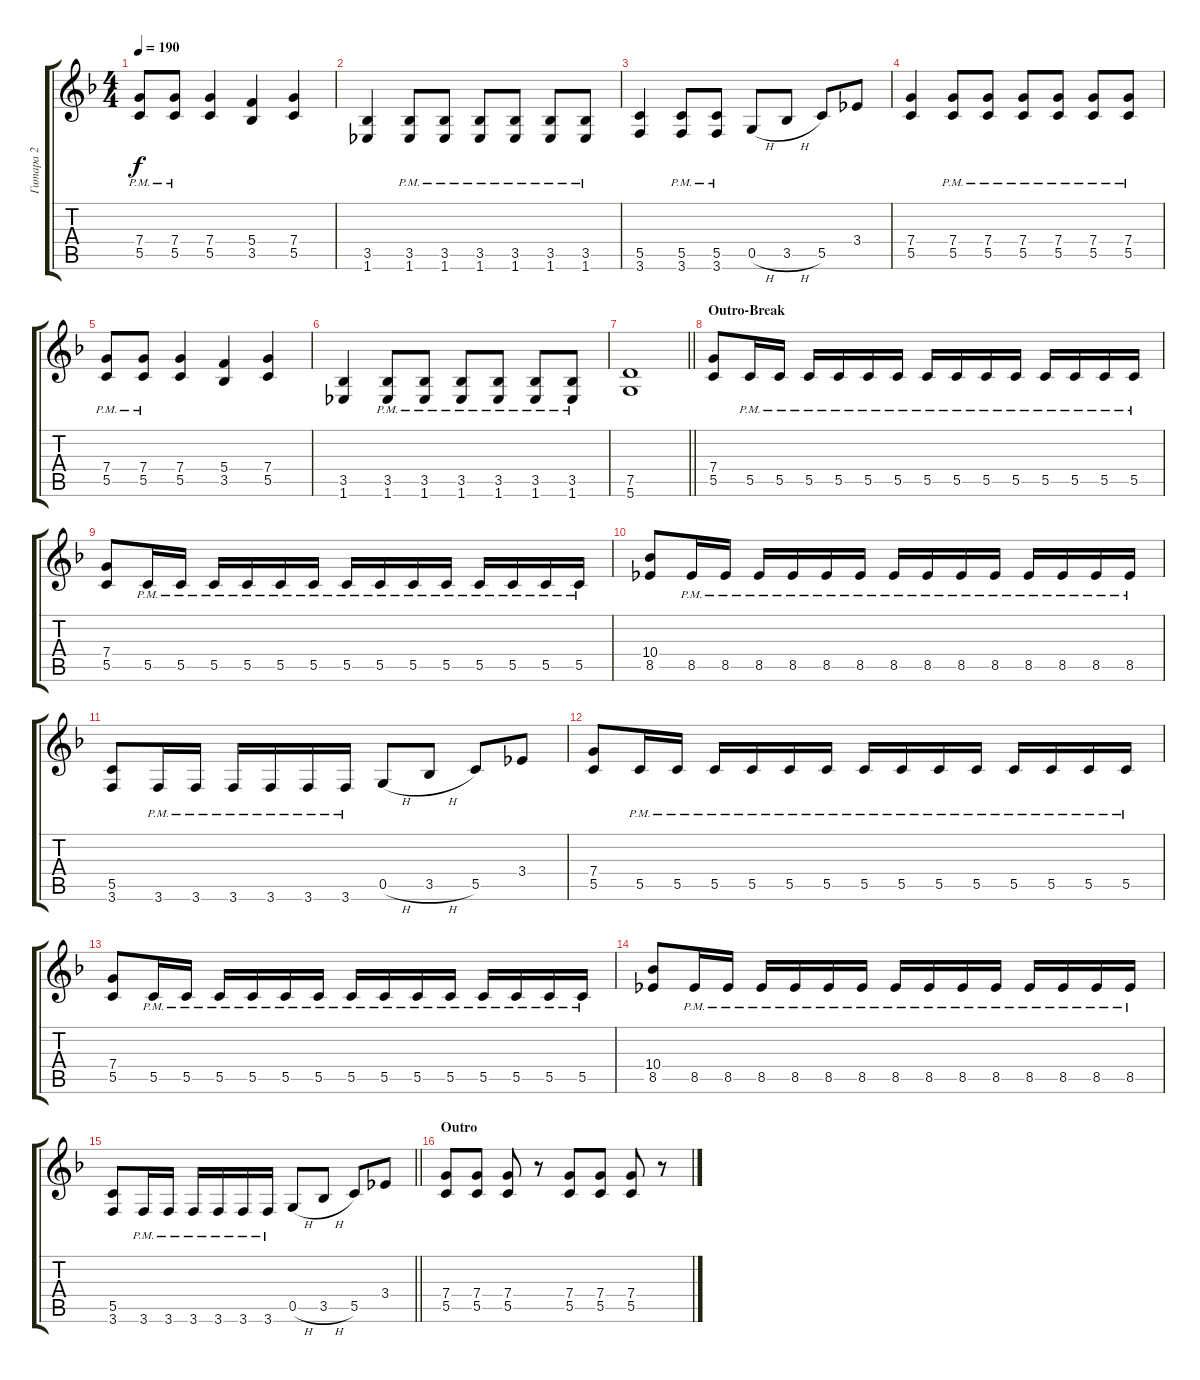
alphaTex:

\track ("Гитара 2" "Гитара 2") {instrument distortionguitar}
\staff {score tabs}
\tuning (D4 A3 F3 C3 G2 D2) {hide}
\ts (4 4)
\tempo 190
\clef g2
\ks dminor
(7.4{pm} 5.5{pm}).8{dy f} (7.4{pm} 5.5{pm}).8 (7.4 5.5).4 (5.4 3.5).4 (7.4 5.5).4 |
(3.5 1.6).4 (3.5{pm} 1.6{pm}).8 (3.5{pm} 1.6{pm}).8 (3.5{pm} 1.6{pm}).8 (3.5{pm} 1.6{pm}).8 (3.5{pm} 1.6{pm}).8 (3.5{pm} 1.6{pm}).8 |
(5.5 3.6).4 (5.5{pm} 3.6{pm}).8 (5.5{pm} 3.6{pm}).8 0.5{h}.8 3.5{h}.8 5.5.8 3.4.8 |
(7.4 5.5).4 (7.4{pm} 5.5{pm}).8 (7.4{pm} 5.5{pm}).8 (7.4{pm} 5.5{pm}).8 (7.4{pm} 5.5{pm}).8 (7.4{pm} 5.5{pm}).8 (7.4{pm} 5.5{pm}).8 |
(7.4{pm} 5.5{pm}).8 (7.4{pm} 5.5{pm}).8 (7.4 5.5).4 (5.4 3.5).4 (7.4 5.5).4 |
(3.5 1.6).4 (3.5{pm} 1.6{pm}).8 (3.5{pm} 1.6{pm}).8 (3.5{pm} 1.6{pm}).8 (3.5{pm} 1.6{pm}).8 (3.5{pm} 1.6{pm}).8 (3.5{pm} 1.6{pm}).8 |
\barLineRight lightlight
(7.5 5.6).1 |
\section ("" "Outro-Break")
(7.4 5.5).8 5.5{pm}.16 5.5{pm}.16 5.5{pm}.16 5.5{pm}.16 5.5{pm}.16 5.5{pm}.16 5.5{pm}.16 5.5{pm}.16 5.5{pm}.16 5.5{pm}.16 5.5{pm}.16 5.5{pm}.16 5.5{pm}.16 5.5{pm}.16 |
(7.4 5.5).8 5.5{pm}.16 5.5{pm}.16 5.5{pm}.16 5.5{pm}.16 5.5{pm}.16 5.5{pm}.16 5.5{pm}.16 5.5{pm}.16 5.5{pm}.16 5.5{pm}.16 5.5{pm}.16 5.5{pm}.16 5.5{pm}.16 5.5{pm}.16 |
(10.4 8.5).8 8.5{pm}.16 8.5{pm}.16 8.5{pm}.16 8.5{pm}.16 8.5{pm}.16 8.5{pm}.16 8.5{pm}.16 8.5{pm}.16 8.5{pm}.16 8.5{pm}.16 8.5{pm}.16 8.5{pm}.16 8.5{pm}.16 8.5{pm}.16 |
(5.5 3.6).8 3.6{pm}.16 3.6{pm}.16 3.6{pm}.16 3.6{pm}.16 3.6{pm}.16 3.6{pm}.16 0.5{h}.8 3.5{h}.8 5.5.8 3.4.8 |
(7.4 5.5).8 5.5{pm}.16 5.5{pm}.16 5.5{pm}.16 5.5{pm}.16 5.5{pm}.16 5.5{pm}.16 5.5{pm}.16 5.5{pm}.16 5.5{pm}.16 5.5{pm}.16 5.5{pm}.16 5.5{pm}.16 5.5{pm}.16 5.5{pm}.16 |
(7.4 5.5).8 5.5{pm}.16 5.5{pm}.16 5.5{pm}.16 5.5{pm}.16 5.5{pm}.16 5.5{pm}.16 5.5{pm}.16 5.5{pm}.16 5.5{pm}.16 5.5{pm}.16 5.5{pm}.16 5.5{pm}.16 5.5{pm}.16 5.5{pm}.16 |
(10.4 8.5).8 8.5{pm}.16 8.5{pm}.16 8.5{pm}.16 8.5{pm}.16 8.5{pm}.16 8.5{pm}.16 8.5{pm}.16 8.5{pm}.16 8.5{pm}.16 8.5{pm}.16 8.5{pm}.16 8.5{pm}.16 8.5{pm}.16 8.5{pm}.16 |
\barLineRight lightlight
(5.5 3.6).8 3.6{pm}.16 3.6{pm}.16 3.6{pm}.16 3.6{pm}.16 3.6{pm}.16 3.6{pm}.16 0.5{h}.8 3.5{h}.8 5.5.8 3.4.8 |
\section ("" "Outro")
(7.4 5.5).8 (7.4 5.5).8 (7.4 5.5).8 r.8 (7.4 5.5).8 (7.4 5.5).8 (7.4 5.5).8 r.8
